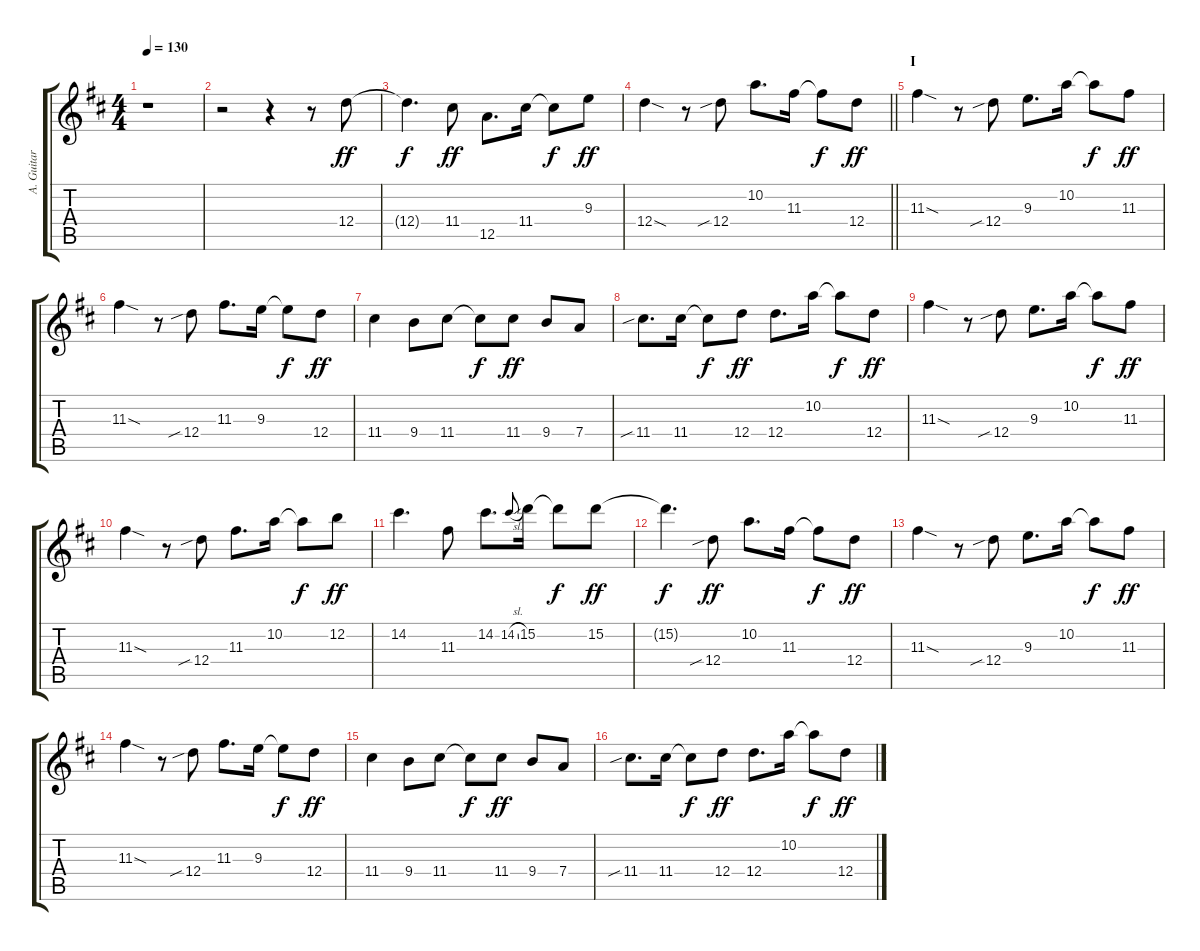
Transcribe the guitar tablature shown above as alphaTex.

\track ("A. Guitar II" "A. Guitar ") {instrument acousticguitarsteel}
\staff {score tabs}
\tuning (E4 B3 G3 D3 A2 E2) {hide}
\ts (4 4)
\tempo 130
\clef g2
\ks d
r.1{dy f} |
r.2 r.4 r.8 12.4.8{dy ff} |
12.4{t}.4{d dy f} 11.4.8{dy ff} 12.5.8{d} 11.4.16 11.4{t}.8{dy f} 9.3.8{dy ff} |
\barLineRight lightlight
12.4{sod}.4 r.8 12.4{sib}.8 10.2.8{d} 11.3.16 11.3{t}.8{dy f} 12.4.8{dy ff} |
\section ("" "I")
11.3{sod}.4 r.8 12.4{sib}.8 9.3.8{d} 10.2.16 10.2{t}.8{dy f} 11.3.8{dy ff} |
11.3{sod}.4 r.8 12.4{sib}.8 11.3.8{d} 9.3.16 9.3{t}.8{dy f} 12.4.8{dy ff} |
11.4.4 9.4.8 11.4.8 11.4{t}.8{dy f} 11.4.8{dy ff} 9.4.8 7.4.8 |
11.4{sib}.8{d} 11.4.16 11.4{t}.8{dy f} 12.4.8{dy ff} 12.4.8{d} 10.2.16 10.2{t}.8{dy f} 12.4.8{dy ff} |
11.3{sod}.4 r.8 12.4{sib}.8 9.3.8{d} 10.2.16 10.2{t}.8{dy f} 11.3.8{dy ff} |
11.3{sod}.4 r.8 12.4{sib}.8 11.3.8{d} 10.2.16 10.2{t}.8{dy f} 12.2.8{dy ff} |
14.2.4{d} 11.3.8 14.2.8{d} 14.2{sl}.8{gr onbeat} 15.2.16 15.2{t}.8{dy f} 15.2.8{dy ff} |
15.2{t}.4{d dy f} 12.4{sib}.8{dy ff} 10.2.8{d} 11.3.16 11.3{t}.8{dy f} 12.4.8{dy ff} |
11.3{sod}.4 r.8 12.4{sib}.8 9.3.8{d} 10.2.16 10.2{t}.8{dy f} 11.3.8{dy ff} |
11.3{sod}.4 r.8 12.4{sib}.8 11.3.8{d} 9.3.16 9.3{t}.8{dy f} 12.4.8{dy ff} |
11.4.4 9.4.8 11.4.8 11.4{t}.8{dy f} 11.4.8{dy ff} 9.4.8 7.4.8 |
11.4{sib}.8{d} 11.4.16 11.4{t}.8{dy f} 12.4.8{dy ff} 12.4.8{d} 10.2.16 10.2{t}.8{dy f} 12.4.8{dy ff}
